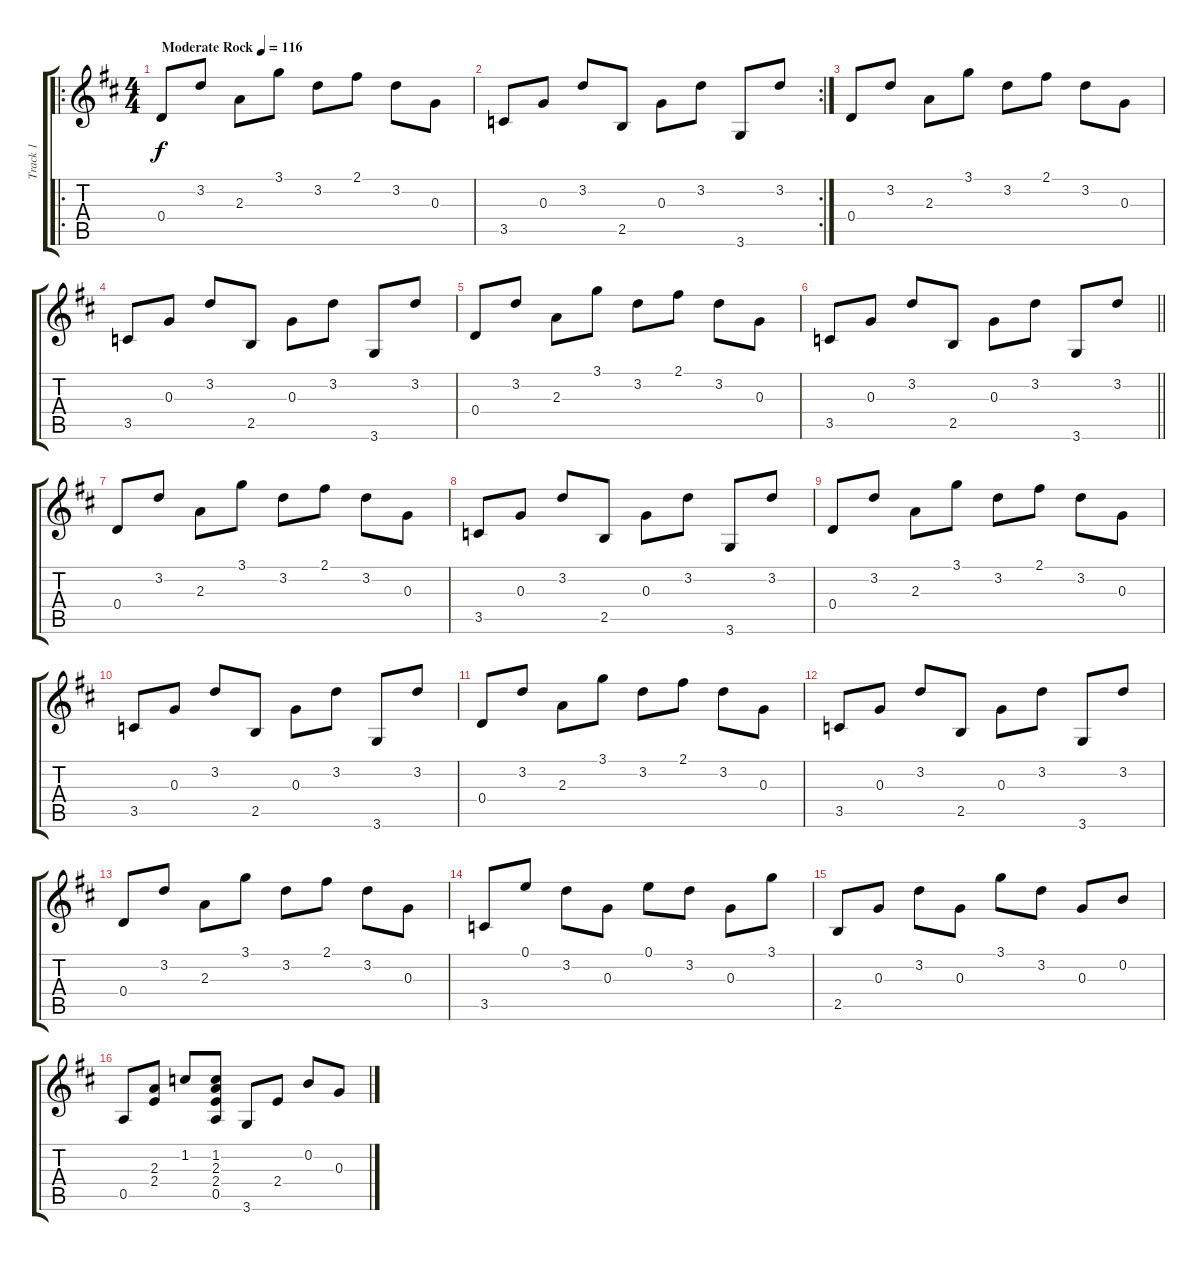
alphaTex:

\track ("Track 1" "Track 1") {instrument acousticguitarsteel}
\staff {score tabs}
\tuning (E4 B3 G3 D3 A2 E2) {hide}
\ro
\ts (4 4)
\tempo (116 "Moderate Rock")
\clef g2
\ks d
0.4.8{dy f instrument acousticguitarsteel} 3.2.8 2.3.8 3.1.8 3.2.8 2.1.8 3.2.8 0.3.8 |
\rc 2
3.5.8 0.3.8 3.2.8 2.5.8 0.3.8 3.2.8 3.6.8 3.2.8 |
0.4.8 3.2.8 2.3.8 3.1.8 3.2.8 2.1.8 3.2.8 0.3.8 |
3.5.8 0.3.8 3.2.8 2.5.8 0.3.8 3.2.8 3.6.8 3.2.8 |
0.4.8 3.2.8 2.3.8 3.1.8 3.2.8 2.1.8 3.2.8 0.3.8 |
\barLineRight lightlight
3.5.8 0.3.8 3.2.8 2.5.8 0.3.8 3.2.8 3.6.8 3.2.8 |
0.4.8 3.2.8 2.3.8 3.1.8 3.2.8 2.1.8 3.2.8 0.3.8 |
3.5.8 0.3.8 3.2.8 2.5.8 0.3.8 3.2.8 3.6.8 3.2.8 |
0.4.8 3.2.8 2.3.8 3.1.8 3.2.8 2.1.8 3.2.8 0.3.8 |
3.5.8 0.3.8 3.2.8 2.5.8 0.3.8 3.2.8 3.6.8 3.2.8 |
0.4.8 3.2.8 2.3.8 3.1.8 3.2.8 2.1.8 3.2.8 0.3.8 |
3.5.8 0.3.8 3.2.8 2.5.8 0.3.8 3.2.8 3.6.8 3.2.8 |
0.4.8 3.2.8 2.3.8 3.1.8 3.2.8 2.1.8 3.2.8 0.3.8 |
3.5.8 0.1.8 3.2.8 0.3.8 0.1.8 3.2.8 0.3.8 3.1.8 |
2.5.8 0.3.8 3.2.8 0.3.8 3.1.8 3.2.8 0.3.8 0.2.8 |
0.5.8 (2.3 2.4).8 1.2.8 (1.2 2.3 2.4 0.5).8 3.6.8 2.4.8 0.2.8 0.3.8
